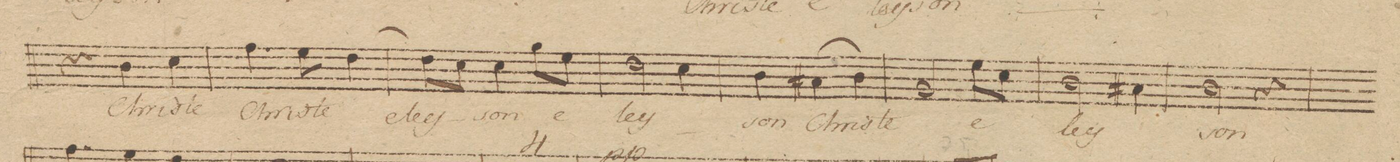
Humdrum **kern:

**kern	**text	**dynam
*I"Tenore Solo	*	*
*clefC4	*	*
*k[]	*	*
*M3/4	*	*
4r	.	.
4A\	Chri-	.
4B\	-ste	.
=60	=60	=60
4.e\	Chri-	.
8d\	-ste	.
[4c\	e-	.
=61	=61	=61
8c\L]	-ley-	.
8B\J	.	.
4B\	-son	.
8f\L	.	.
8d\J	e-	.
=62	=62	=62
2c\	-ley-	.
4B\	.	.
=63	=63	=63
4A\	-son	.
(4G#X\	Chri-	.
4A\)	-ste	.
=64	=64	=64
2F/	.	.
8d\L	e-	.
8B\J	.	.
=65	=65	=65
2A\	-ley-	.
4G#X\	.	.
=66	=66	=66
2A\	-son	.
4r	.	.
=67	=67	=67
*-	*-	*-
